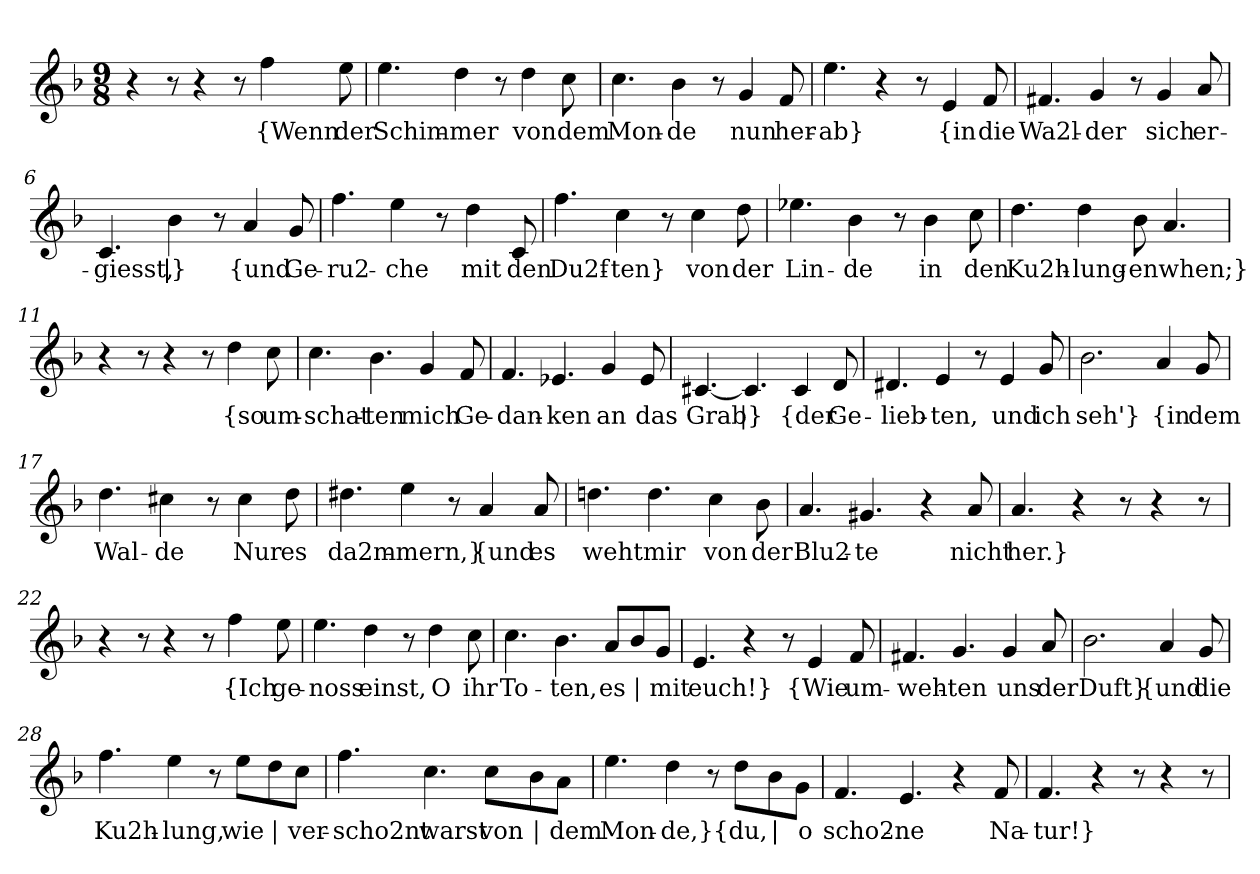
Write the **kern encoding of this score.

**kern	**text
*part1	*part1
*staff1	*staff1
*clefG2	*
*k[b-]	*
*M9/8	*
=1	=1
4r	.
8r	.
4r	.
8r	.
!	!LO:LY:b
4ff\	{Wenn
!	!LO:LY:b
8ee\	der
=2	=2
!	!LO:LY:b
4.ee\	Schim-
!	!LO:LY:b
4dd\	-mer
8r	.
!	!LO:LY:b
4dd\	von
!	!LO:LY:b
8cc\	dem
=3	=3
!	!LO:LY:b
4.cc\	Mon-
!	!LO:LY:b
4b-\	-de
8r	.
!	!LO:LY:b
4g/	nun
!	!LO:LY:b
8f/	her-
=4	=4
!	!LO:LY:b
4.ee\	-ab}
4r	.
8r	.
!	!LO:LY:b
4e/	{in
!	!LO:LY:b
8f/	die
=5	=5
!	!LO:LY:b
4.f#X/	Wa2l-
!	!LO:LY:b
4g/	-der
8r	.
!	!LO:LY:b
4g/	sich
!	!LO:LY:b
8a/	er-
!!LO:LB:g=z
=6	=6
!	!LO:LY:b
4.c/	giesst,
!	!LO:LY:b
4b-\	|}
8r	.
!	!LO:LY:b
4a/	{und
!	!LO:LY:b
8g/	Ge-
=7	=7
!	!LO:LY:b
4.ff\	-ru2-
!	!LO:LY:b
4ee\	-che
8r	.
!	!LO:LY:b
4dd\	mit
!	!LO:LY:b
8c/	den
=8	=8
!	!LO:LY:b
4.ff\	Du2f-
!	!LO:LY:b
4cc\	-ten}
8r	.
!	!LO:LY:b
4cc\	von
!	!LO:LY:b
8dd\	der
=9	=9
!	!LO:LY:b
4.ee-X\	Lin-
!	!LO:LY:b
4b-\	-de
8r	.
!	!LO:LY:b
4b-\	in
!	!LO:LY:b
8cc\	den
!!LO:LB:g=z
=10	=10
!	!LO:LY:b
4.dd\	Ku2h-
!	!LO:LY:b
4dd\	-lung-
!	!LO:LY:b
8b-\	-en
!	!LO:LY:b
4.a/	when;}
=11	=11
4r	.
8r	.
4r	.
8r	.
!	!LO:LY:b
4dd\	{so
!	!LO:LY:b
8cc\	um-
=12	=12
!	!LO:LY:b
4.cc\	schat-
!	!LO:LY:b
4.b-\	-ten
!	!LO:LY:b
4g/	mich
!	!LO:LY:b
8f/	Ge-
=13	=13
!	!LO:LY:b
4.f/	-dan-
!	!LO:LY:b
4.e-X/	-ken
!	!LO:LY:b
4g/	an
!	!LO:LY:b
8e-/	das
=14	=14
!	!LO:LY:b
[4.c#X/	Grab
!	!LO:LY:b
4.c#/]	|}
!	!LO:LY:b
4c#/	{der
!	!LO:LY:b
8d/	Ge-
!!LO:LB:g=z
=15	=15
!	!LO:LY:b
4.d#X/	lieb-
!	!LO:LY:b
4e/	-ten,
8r	.
!	!LO:LY:b
4e/	und
!	!LO:LY:b
8g/	ich
=16	=16
!	!LO:LY:b
2.b-\	seh'}
!	!LO:LY:b
4a/	{in
!	!LO:LY:b
8g/	dem
=17	=17
!	!LO:LY:b
4.dd\	Wal-
!	!LO:LY:b
4cc#X\	-de
8r	.
!	!LO:LY:b
4cc#\	Nur
!	!LO:LY:b
8dd\	es
=18	=18
!	!LO:LY:b
4.dd#X\	da2m-
!	!LO:LY:b
4ee\	-mern,}
8r	.
!	!LO:LY:b
4a/	{und
!	!LO:LY:b
8a/	es
=19	=19
!	!LO:LY:b
4.ddn\	weht
!	!LO:LY:b
4.dd\	mir
!	!LO:LY:b
4cc\	von
!	!LO:LY:b
8b-\	der
!!LO:LB:g=z
=20	=20
!	!LO:LY:b
4.a/	Blu2-
!	!LO:LY:b
4.g#X/	-te
4r	.
!	!LO:LY:b
8a/	nicht
=21	=21
!	!LO:LY:b
4.a/	her.}
4r	.
8r	.
4r	.
8r	.
=22	=22
4r	.
8r	.
4r	.
8r	.
!	!LO:LY:b
4ff\	{Ich
!	!LO:LY:b
8ee\	ge-
=23	=23
!	!LO:LY:b
4.ee\	-noss
!	!LO:LY:b
4dd\	einst,
8r	.
!	!LO:LY:b
4dd\	O
!	!LO:LY:b
8cc\	ihr
=24	=24
!	!LO:LY:b
4.cc\	To-
!	!LO:LY:b
4.b-\	-ten,
!	!LO:LY:b
8a/L	es
!	!LO:LY:b
8b-/	|
!	!LO:LY:b
8g/J	mit
!!LO:LB:g=z
=25	=25
!	!LO:LY:b
4.e/	euch!}
4r	.
8r	.
!	!LO:LY:b
4e/	{Wie
!	!LO:LY:b
8f/	um-
=26	=26
!	!LO:LY:b
4.f#X/	-weh-
!	!LO:LY:b
4.g/	-ten
!	!LO:LY:b
4g/	uns
!	!LO:LY:b
8a/	der
=27	=27
!	!LO:LY:b
2.b-\	Duft}
!	!LO:LY:b
4a/	{und
!	!LO:LY:b
8g/	die
=28	=28
!	!LO:LY:b
4.ff\	Ku2h-
!	!LO:LY:b
4ee\	-lung,
8r	.
!	!LO:LY:b
8ee\L	wie
!	!LO:LY:b
8dd\	|
!	!LO:LY:b
8cc\J	ver-
!!LO:LB:g=z
=29	=29
!	!LO:LY:b
4.ff\	-scho2nt
!	!LO:LY:b
4.cc\	warst
!	!LO:LY:b
8cc\L	von
!	!LO:LY:b
8b-\	|
!	!LO:LY:b
8a\J	dem
=30	=30
!	!LO:LY:b
4.ee\	Mon-
!	!LO:LY:b
4dd\	-de,}
8r	.
!	!LO:LY:b
8dd\L	{du,
!	!LO:LY:b
8b-\	|
!	!LO:LY:b
8g\J	o
=31	=31
!	!LO:LY:b
4.f/	scho2-
!	!LO:LY:b
4.e/	-ne
4r	.
!	!LO:LY:b
8f/	Na-
=32	=32
!	!LO:LY:b
4.f/	-tur!}
4r	.
8r	.
4r	.
8r	.
=	=
*-	*-
